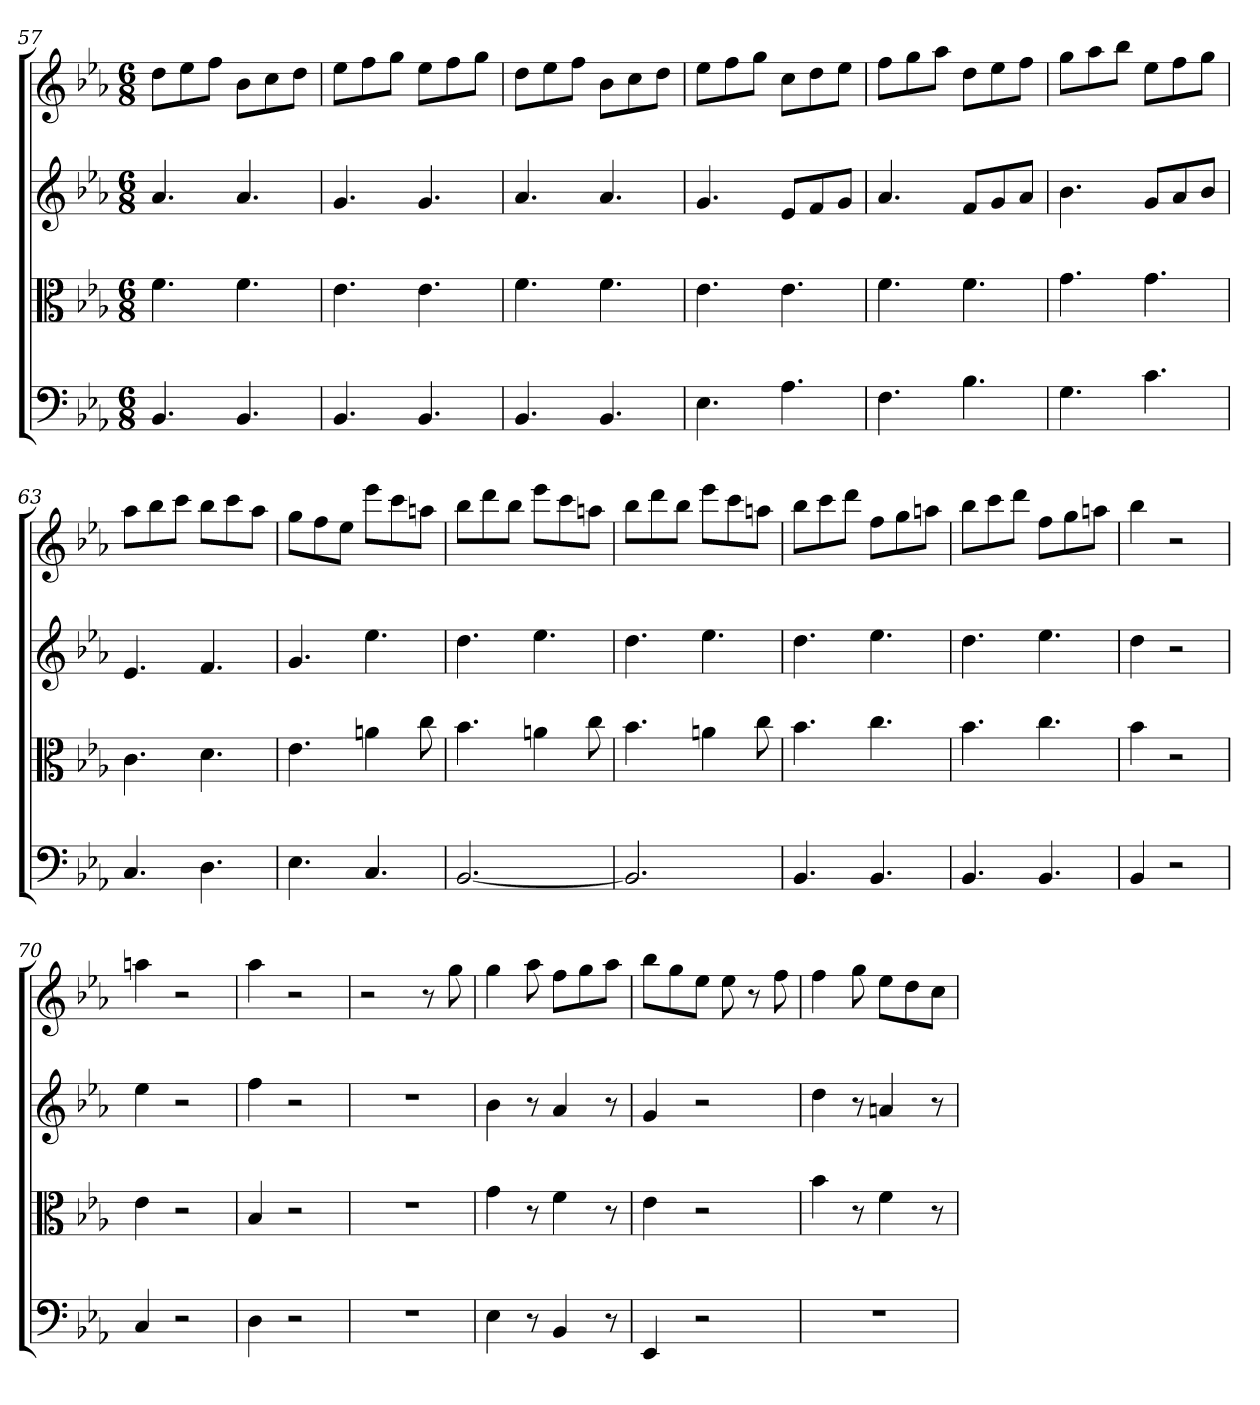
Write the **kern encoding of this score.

**kern	**kern	**kern	**kern
*part4	*part3	*part2	*part1
*staff4	*staff3	*staff2	*staff1
*clefF4	*clefC3	*	*
*k[b-e-a-]	*k[b-e-a-]	*k[b-e-a-]	*k[b-e-a-]
*E-:	*E-:	*E-:	*E-:
*M6/8	*M6/8	*M6/8	*M6/8
=57	=57	=57	=57
4.BB-	4.f	4.a-	8ddL
.	.	.	8ee-
.	.	.	8ffJ
4.BB-	4.f	4.a-	8b-L
.	.	.	8cc
.	.	.	8ddJ
=58	=58	=58	=58
4.BB-	4.e-	4.g	8ee-L
.	.	.	8ff
.	.	.	8ggJ
4.BB-	4.e-	4.g	8ee-L
.	.	.	8ff
.	.	.	8ggJ
=59	=59	=59	=59
4.BB-	4.f	4.a-	8ddL
.	.	.	8ee-
.	.	.	8ffJ
4.BB-	4.f	4.a-	8b-L
.	.	.	8cc
.	.	.	8ddJ
=60	=60	=60	=60
4.E-	4.e-	4.g	8ee-L
.	.	.	8ff
.	.	.	8ggJ
4.A-	4.e-	8e-L	8ccL
.	.	8f	8dd
.	.	8gJ	8ee-J
=61	=61	=61	=61
4.F	4.f	4.a-	8ffL
.	.	.	8gg
.	.	.	8aa-J
4.B-	4.f	8fL	8ddL
.	.	8g	8ee-
.	.	8a-J	8ffJ
=62	=62	=62	=62
4.G	4.g	4.b-	8ggL
.	.	.	8aa-
.	.	.	8bb-J
4.c	4.g	8gL	8ee-L
.	.	8a-	8ff
.	.	8b-J	8ggJ
=63	=63	=63	=63
4.C	4.c	4.e-	8aa-L
.	.	.	8bb-
.	.	.	8cccJ
4.D	4.d	4.f	8bb-L
.	.	.	8ccc
.	.	.	8aa-J
=64	=64	=64	=64
4.E-	4.e-	4.g	8ggL
.	.	.	8ff
.	.	.	8ee-J
4.C	4an	4.ee-	8eee-L
.	.	.	8ccc
.	8cc	.	8aanJ
=65	=65	=65	=65
[2.BB-	4.b-	4.dd	8bb-L
.	.	.	8ddd
.	.	.	8bb-J
.	4an	4.ee-	8eee-L
.	.	.	8ccc
.	8cc	.	8aanJ
=66	=66	=66	=66
2.BB-]	4.b-	4.dd	8bb-L
.	.	.	8ddd
.	.	.	8bb-J
.	4an	4.ee-	8eee-L
.	.	.	8ccc
.	8cc	.	8aanJ
=67	=67	=67	=67
4.BB-	4.b-	4.dd	8bb-L
.	.	.	8ccc
.	.	.	8dddJ
4.BB-	4.cc	4.ee-	8ffL
.	.	.	8gg
.	.	.	8aanJ
=68	=68	=68	=68
4.BB-	4.b-	4.dd	8bb-L
.	.	.	8ccc
.	.	.	8dddJ
4.BB-	4.cc	4.ee-	8ffL
.	.	.	8gg
.	.	.	8aanJ
=69	=69	=69	=69
4BB-	4b-	4dd	4bb-
2r	2r	2r	2r
=70	=70	=70	=70
4C	4e-	4ee-	4aan
2r	2r	2r	2r
=71	=71	=71	=71
4D	4B-	4ff	4aa-
2r	2r	2r	2r
=72	=72	=72	=72
2.r	2.r	2.r	2r
.	.	.	8r
.	.	.	8gg
=73	=73	=73	=73
4E-	4g	4b-	4gg
8r	8r	8r	8aa-
4BB-	4f	4a-	8ffL
.	.	.	8gg
8r	8r	8r	8aa-J
=74	=74	=74	=74
4EE-	4e-	4g	8bb-L
.	.	.	8gg
2r	2r	2r	8ee-J
.	.	.	8ee-
.	.	.	8r
.	.	.	8ff
=75	=75	=75	=75
2.r	4b-	4dd	4ff
.	8r	8r	8gg
.	4f	4an	8ee-L
.	.	.	8dd
.	8r	8r	8ccJ
=	=	=	=
*-	*-	*-	*-
